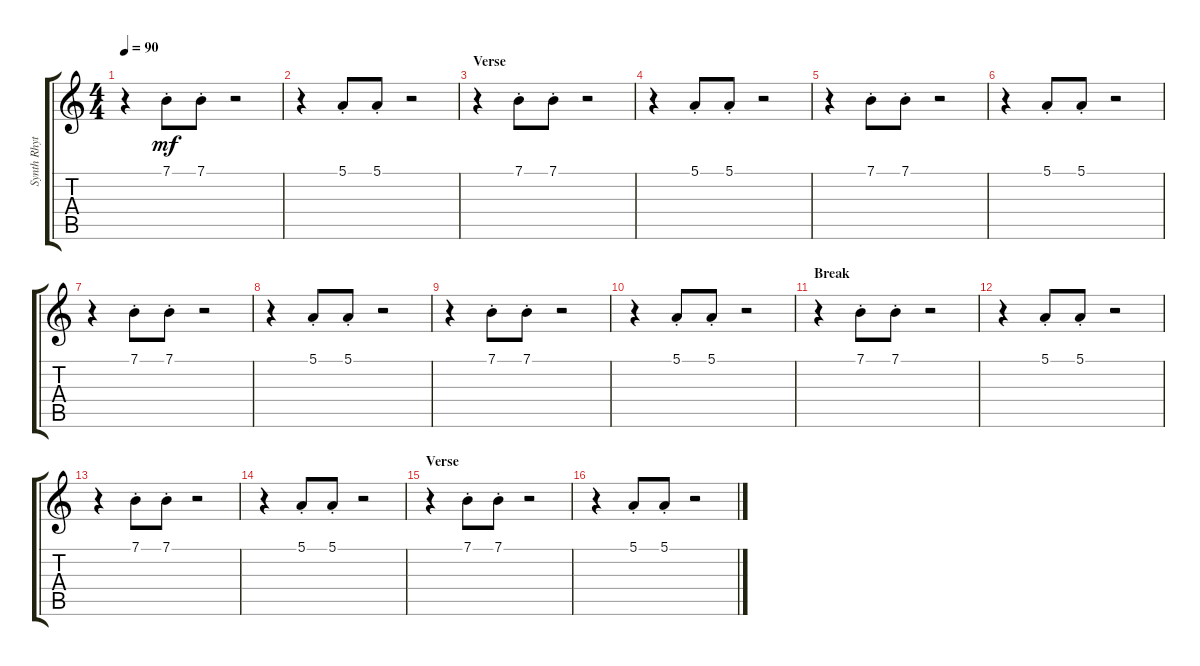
\track ("Synth Rhythm" "Synth Rhyt") {instrument lead3calliope}
\staff {score tabs}
\tuning (E4 B3 G3 D3 A2 E2) {hide}
\ts (4 4)
\tempo 90
\clef g2
\ks c
r.4{dy mf} 7.1{st}.8 7.1{st}.8 r.2 |
r.4 5.1{st}.8 5.1{st}.8 r.2 |
\section ("" "Verse")
r.4 7.1{st}.8 7.1{st}.8 r.2 |
r.4 5.1{st}.8 5.1{st}.8 r.2 |
r.4 7.1{st}.8 7.1{st}.8 r.2 |
r.4 5.1{st}.8 5.1{st}.8 r.2 |
r.4 7.1{st}.8 7.1{st}.8 r.2 |
r.4 5.1{st}.8 5.1{st}.8 r.2 |
r.4 7.1{st}.8 7.1{st}.8 r.2 |
r.4 5.1{st}.8 5.1{st}.8 r.2 |
\section ("" "Break")
r.4 7.1{st}.8 7.1{st}.8 r.2 |
r.4 5.1{st}.8 5.1{st}.8 r.2 |
r.4 7.1{st}.8 7.1{st}.8 r.2 |
r.4 5.1{st}.8 5.1{st}.8 r.2 |
\section ("" "Verse")
r.4 7.1{st}.8 7.1{st}.8 r.2 |
r.4 5.1{st}.8 5.1{st}.8 r.2
